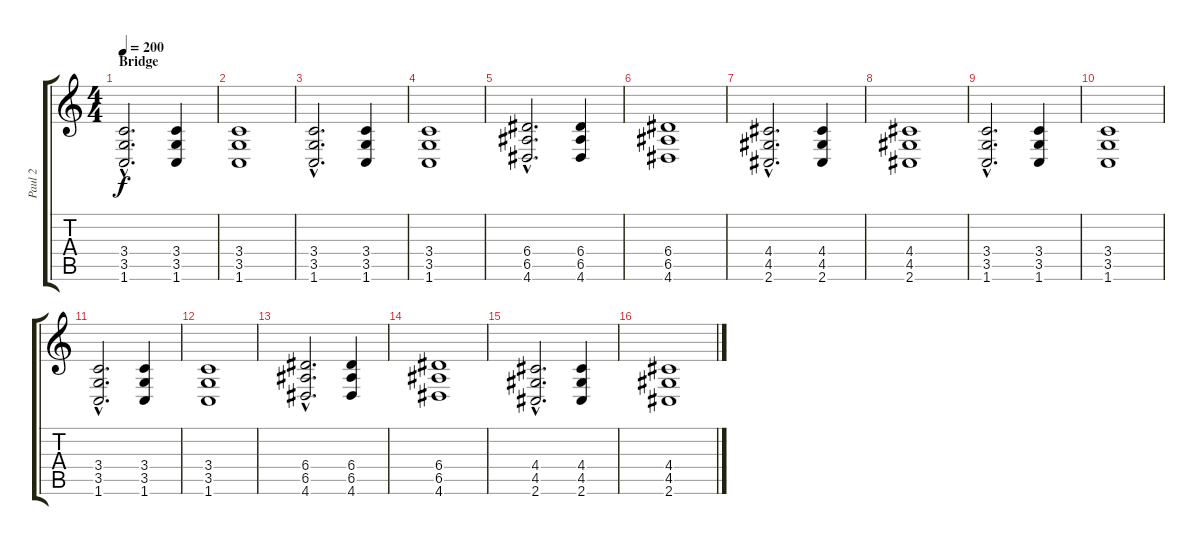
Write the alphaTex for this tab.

\track ("Paul 2" "Paul 2") {instrument distortionguitar}
\staff {score tabs}
\tuning (B3 Gb3 D3 A2 E2 B1) {hide}
\ts (4 4)
\section ("" "Bridge")
\tempo 200
\clef g2
\ks c
(3.4{hac} 3.5{hac} 1.6{hac}).2{d dy f balance 8} (3.4 3.5 1.6).4 |
(3.4 3.5 1.6).1 |
(3.4{hac} 3.5{hac} 1.6{hac}).2{d} (3.4 3.5 1.6).4 |
(3.4 3.5 1.6).1 |
(6.4{hac} 6.5{hac} 4.6{hac}).2{d} (6.4 6.5 4.6).4 |
(6.4 6.5 4.6).1 |
(4.4{hac} 4.5{hac} 2.6{hac}).2{d} (4.4 4.5 2.6).4 |
(4.4 4.5 2.6).1 |
(3.4{hac} 3.5{hac} 1.6{hac}).2{d} (3.4 3.5 1.6).4 |
(3.4 3.5 1.6).1 |
(3.4{hac} 3.5{hac} 1.6{hac}).2{d} (3.4 3.5 1.6).4 |
(3.4 3.5 1.6).1 |
(6.4{hac} 6.5{hac} 4.6{hac}).2{d} (6.4 6.5 4.6).4 |
(6.4 6.5 4.6).1 |
(4.4{hac} 4.5{hac} 2.6{hac}).2{d} (4.4 4.5 2.6).4 |
(4.4 4.5 2.6).1
